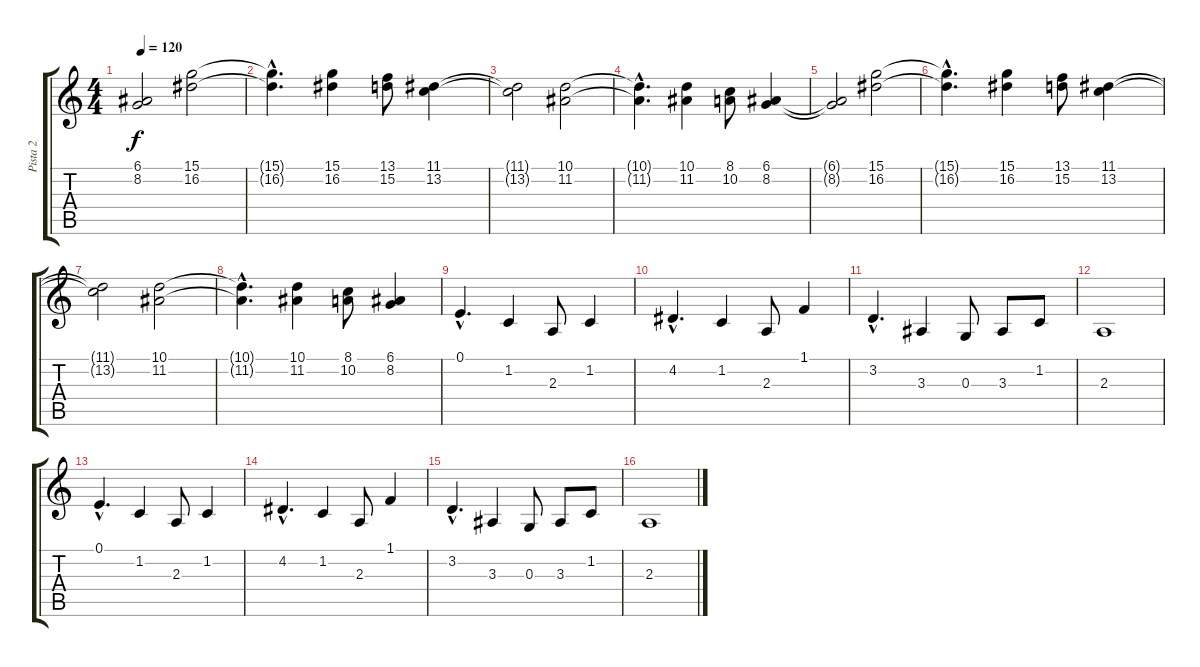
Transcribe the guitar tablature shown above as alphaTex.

\track ("Pista 2" "Pista 2") {instrument acousticgrandpiano}
\staff {score tabs}
\tuning (E4 B3 G3 D3 A2 E2) {hide}
\ts (4 4)
\tempo 120
\clef g2
\ks c
(6.1{t} 8.2{t}).2{dy f} (15.1 16.2).2 |
(15.1{hac t} 16.2{hac t}).4{d} (15.1 16.2).4 (13.1 15.2).8 (11.1 13.2).4 |
(11.1{t} 13.2{t}).2 (10.1 11.2).2 |
(10.1{hac t} 11.2{hac t}).4{d} (10.1 11.2).4 (8.1 10.2).8 (6.1 8.2).4 |
(6.1{t} 8.2{t}).2 (15.1 16.2).2 |
(15.1{hac t} 16.2{hac t}).4{d} (15.1 16.2).4 (13.1 15.2).8 (11.1 13.2).4 |
(11.1{t} 13.2{t}).2 (10.1 11.2).2 |
(10.1{hac t} 11.2{hac t}).4{d} (10.1 11.2).4 (8.1 10.2).8 (6.1 8.2).4 |
0.1{hac}.4{d} 1.2.4 2.3.8 1.2.4 |
4.2{hac}.4{d} 1.2.4 2.3.8 1.1.4 |
3.2{hac}.4{d} 3.3.4 0.3.8 3.3.8 1.2.8 |
2.3.1 |
0.1{hac}.4{d} 1.2.4 2.3.8 1.2.4 |
4.2{hac}.4{d} 1.2.4 2.3.8 1.1.4 |
3.2{hac}.4{d} 3.3.4 0.3.8 3.3.8 1.2.8 |
2.3.1
